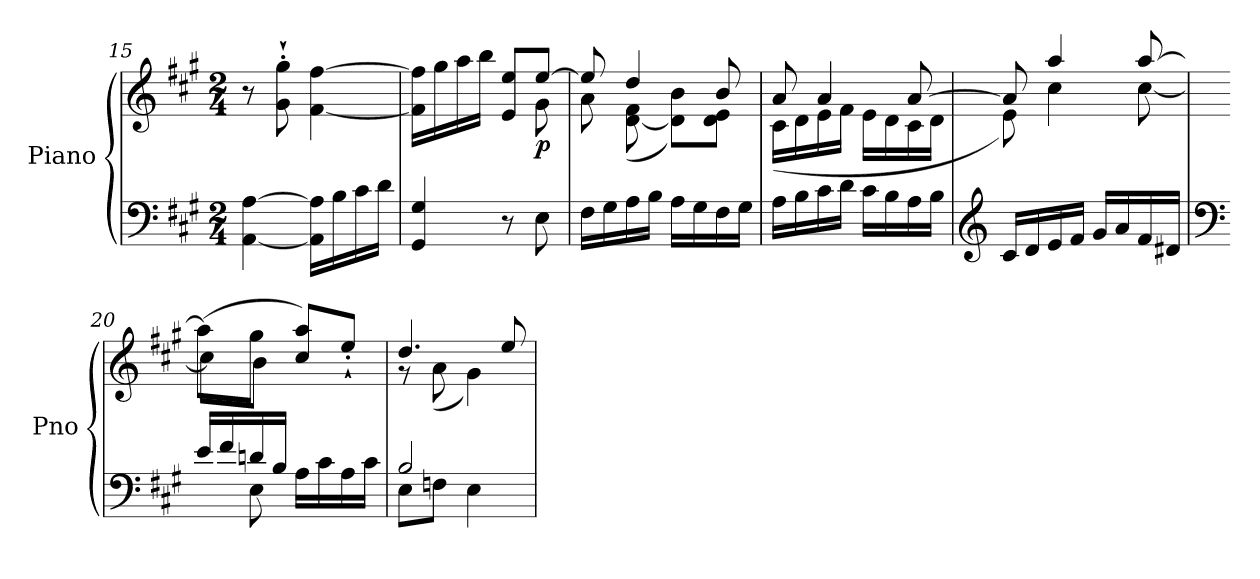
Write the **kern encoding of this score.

**kern	**kern	**dynam
*part1	*part1	*part1
*staff2	*staff1	*staff1/2
*I"Piano	*	*
*I'Pno	*	*
*clefF4	*clefG2	*
*k[f#c#g#]	*k[f#c#g#]	*
*A:	*A:	*
*M2/4	*M2/4	*
=15	=15	=15
[4AA\ [4A\	8r	.
.	8g#\'` 8gg#\'`	.
16AA\] 16A\]LL	[4f#\ [4ff#\	.
16B\	.	.
16c#\	.	.
16d\JJ	.	.
=16	=16	=16
*	*^	*
4GG#/ 4G#/	16f#\] 16ff#\]LL	4.ryy	.
.	16gg#\	.	.
.	16aa\	.	.
.	16bb\JJ	.	.
8r	8e/ 8ee/L	.	.
!	!	!	!LO:DY:b
8E\	[8ee/J	8g#\	p
=17	=17	=17	=17
16F#\LL	8ee/]	8a\	.
16G#\	.	.	.
16A\	4dd/	(<[8d\ 8f#\	.
16B\JJ	.	.	.
16A\LL	.	8d\] 8b\L)	.
16G#\	.	.	.
16F#\	8b/	8d\ 8e\J	.
16G#\JJ	.	.	.
=18	=18	=18	=18
16A\LL	8a/	(<16c#\LL	.
16B\	.	16d\	.
16c#\	4a/	16e\	.
16d\JJ	.	16f#\JJ	.
16c#\LL	.	16e\LL	.
16B\	.	16d\	.
16A\	[8a/	16c#\	.
16B\JJ	.	16d\JJ	.
!!LO:LB:g=z	!!
=19	=19	=19	=19
*clefG2	*	*	*
16c#/LL	8a/]	8e\)	.
16d/	.	.	.
16e/	4aa/	4cc#\	.
16f#/JJ	.	.	.
16g#/LL	.	.	.
16a/	.	.	.
16f#/	[8aa/	[8cc#\	.
16d#X/JJ	.	.	.
=20	=20	=20	=20
*clefF4	*	*	*
*^	*	*	*
16e/LL	8ryy	(>8aa\L]	8cc#\L]	.
16f#/	.	.	.	.
16dn/	8E\	8gg#\J	8b\J	.
16B/JJ	.	.	.	.
16A\LL	4ryy	8cc#/ 8aa/L)	4ryy	.
16c#\	.	.	.	.
16A\	.	8ee'`/J	.	.
16c#\JJ	.	.	.	.
=21	=21	=21	=21	=21
2B/	8E\L	4.dd/	8rg	.
.	8Fn\J	.	(<8a\	.
.	4E\	.	4g#\)	.
.	.	8ee/	.	.
*v	*v	*	*	*
*	*v	*v	*
=	=	=
*-	*-	*-
